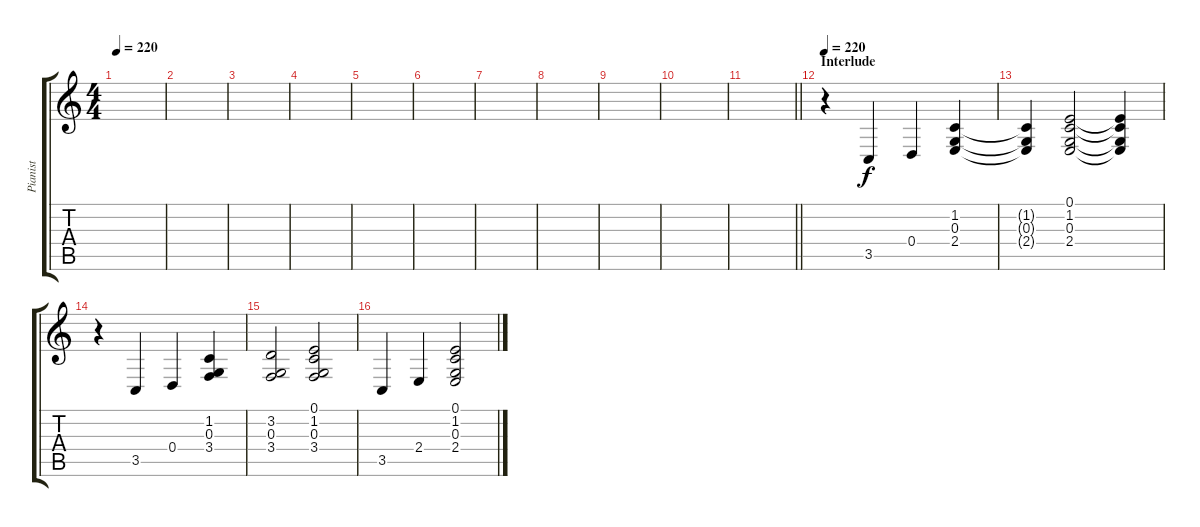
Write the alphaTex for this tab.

\track ("Pianist" "Pianist") {instrument brightacousticpiano}
\staff {score tabs}
\tuning (E4 B3 G3 D3 A2 D2) {hide}
\ts (4 4)
\tempo 220
\clef g2
\ks c
|
|
|
|
|
|
|
|
|
|
\barLineRight lightlight
|
\section ("" "Interlude")
\tempo 220
r.4{instrument acousticgrandpiano} 3.5.4 0.4.4 (1.2 0.3 2.4).4 |
(1.2{t} 0.3{t} 2.4{t}).4 (0.1 1.2 0.3 2.4).2 (0.1{t} 1.2{t} 0.3{t} 2.4{t}).4 |
r.4 3.5.4 0.4.4 (1.2 0.3 3.4).4 |
(3.2 0.3 3.4).2 (0.1 1.2 0.3 3.4).2 |
3.5.4 2.4.4 (0.1 1.2 0.3 2.4).2
